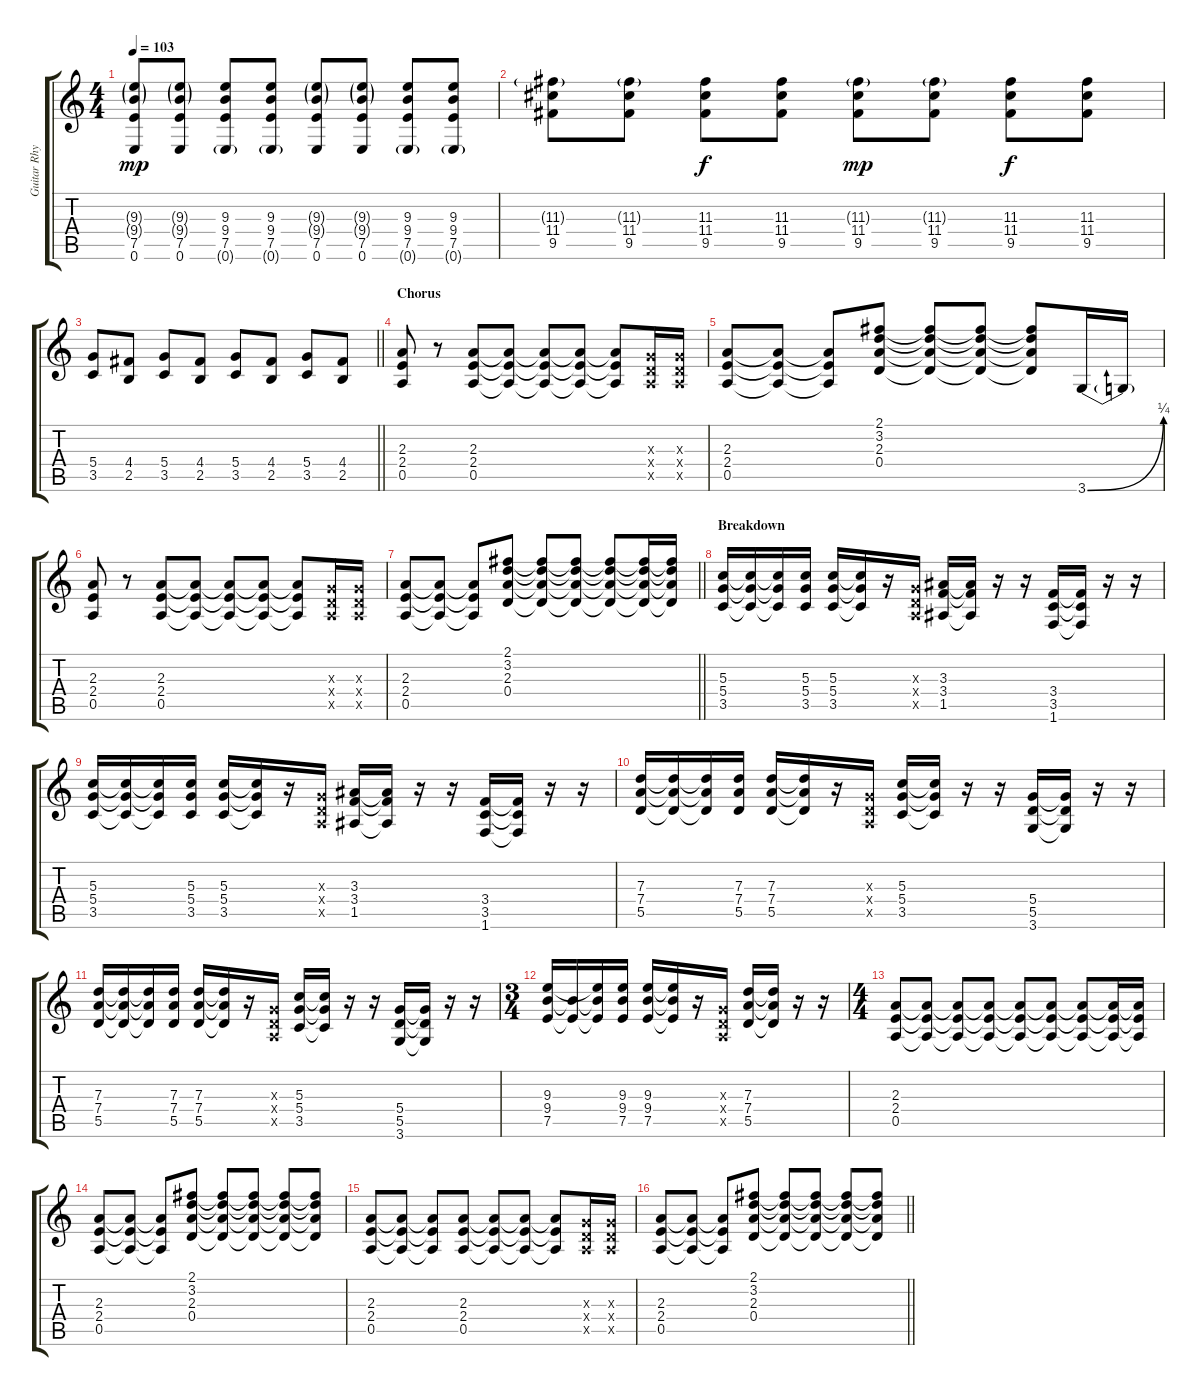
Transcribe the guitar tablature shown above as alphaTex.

\track ("Guitar Rhythm" "Guitar Rhy") {instrument overdrivenguitar}
\staff {score tabs}
\tuning (E4 B3 G3 D3 A2 E2) {hide}
\ts (4 4)
\tempo 103
\clef g2
\ks c
(9.3{g} 9.4{g} 7.5 0.6).8{dy mp} (9.3{g} 9.4{g} 7.5 0.6).8 (9.3 9.4 7.5 0.6{g}).8 (9.3 9.4 7.5 0.6{g}).8 (9.3{g} 9.4{g} 7.5 0.6).8 (9.3{g} 9.4{g} 7.5 0.6).8 (9.3 9.4 7.5 0.6{g}).8 (9.3 9.4 7.5 0.6{g}).8 |
(11.3{g} 11.4 9.5).8 (11.3{g} 11.4 9.5).8 (11.3 11.4 9.5).8{dy f} (11.3 11.4 9.5).8 (11.3{g} 11.4 9.5).8{dy mp} (11.3{g} 11.4 9.5).8 (11.3 11.4 9.5).8{dy f} (11.3 11.4 9.5).8 |
\barLineRight lightlight
(5.4 3.5).8 (4.4 2.5).8 (5.4 3.5).8 (4.4 2.5).8 (5.4 3.5).8 (4.4 2.5).8 (5.4 3.5).8 (4.4 2.5).8 |
\section ("" "Chorus")
(2.3 2.4 0.5).8 r.8 (2.3 2.4 0.5).8 (2.3{t} 2.4{t} 0.5{t}).8 (2.3{t} 2.4{t} 0.5{t}).8 (2.3{t} 2.4{t} 0.5{t}).8 (2.3{t} 2.4{t} 0.5{t}).8 (0.3{x} 0.4{x} 0.5{x}).16 (0.3{x} 0.4{x} 0.5{x}).16 |
(2.3 2.4 0.5).8 (2.3{t} 2.4{t} 0.5{t}).8 (2.3{t} 2.4{t} 0.5{t}).8 (2.1 3.2 2.3 0.4).8 (2.1{t} 3.2{t} 2.3{t} 0.4{t}).8 (2.1{t} 3.2{t} 2.3{t} 0.4{t}).8 (2.1{t} 3.2{t} 2.3{t} 0.4{t}).8 3.6{be (bend 0 0 60 1)}.16 3.6{t}.16 |
(2.3 2.4 0.5).8 r.8 (2.3 2.4 0.5).8 (2.3{t} 2.4{t} 0.5{t}).8 (2.3{t} 2.4{t} 0.5{t}).8 (2.3{t} 2.4{t} 0.5{t}).8 (2.3{t} 2.4{t} 0.5{t}).8 (0.3{x} 0.4{x} 0.5{x}).16 (0.3{x} 0.4{x} 0.5{x}).16 |
\barLineRight lightlight
(2.3 2.4 0.5).8 (2.3{t} 2.4{t} 0.5{t}).8 (2.3{t} 2.4{t} 0.5{t}).8 (2.1 3.2 2.3 0.4).8 (2.1{t} 3.2{t} 2.3{t} 0.4{t}).8 (2.1{t} 3.2{t} 2.3{t} 0.4{t}).8 (2.1{t} 3.2{t} 2.3{t} 0.4{t}).8 (2.1{t} 3.2{t} 2.3{t} 0.4{t}).16 (2.1{t} 3.2{t} 2.3{t} 0.4{t}).16 |
\section ("" "Breakdown")
(5.3 5.4 3.5).16 (5.3{t} 5.4{t} 3.5{t}).16 (5.3{t} 5.4{t} 3.5{t}).16 (5.3 5.4 3.5).16 (5.3 5.4 3.5).16 (5.3{t} 5.4{t} 3.5{t}).16 r.16 (0.3{x} 0.4{x} 0.5{x}).16 (3.3 3.4 1.5).16 (3.3{t} 3.4{t} 1.5{t}).16 r.16 r.16 (3.4 3.5 1.6).16 (3.4{t} 3.5{t} 1.6{t}).16 r.16 r.16 |
(5.3 5.4 3.5).16 (5.3{t} 5.4{t} 3.5{t}).16 (5.3{t} 5.4{t} 3.5{t}).16 (5.3 5.4 3.5).16 (5.3 5.4 3.5).16 (5.3{t} 5.4{t} 3.5{t}).16 r.16 (0.3{x} 0.4{x} 0.5{x}).16 (3.3 3.4 1.5).16 (3.3{t} 3.4{t} 1.5{t}).16 r.16 r.16 (3.4 3.5 1.6).16 (3.4{t} 3.5{t} 1.6{t}).16 r.16 r.16 |
(7.3 7.4 5.5).16 (7.3{t} 7.4{t} 5.5{t}).16 (7.3{t} 7.4{t} 5.5{t}).16 (7.3 7.4 5.5).16 (7.3 7.4 5.5).16 (7.3{t} 7.4{t} 5.5{t}).16 r.16 (0.3{x} 0.4{x} 0.5{x}).16 (5.3 5.4 3.5).16 (5.3{t} 5.4{t} 3.5{t}).16 r.16 r.16 (5.4 5.5 3.6).16 (5.4{t} 5.5{t} 3.6{t}).16 r.16 r.16 |
(7.3 7.4 5.5).16 (7.3{t} 7.4{t} 5.5{t}).16 (7.3{t} 7.4{t} 5.5{t}).16 (7.3 7.4 5.5).16 (7.3 7.4 5.5).16 (7.3{t} 7.4{t} 5.5{t}).16 r.16 (0.3{x} 0.4{x} 0.5{x}).16 (5.3 5.4 3.5).16 (5.3{t} 5.4{t} 3.5{t}).16 r.16 r.16 (5.4 5.5 3.6).16 (5.4{t} 5.5{t} 3.6{t}).16 r.16 r.16 |
\ts (3 4)
(9.3 9.4 7.5).16 (9.4{t} 7.5{t}).16 (9.3{t} 9.4{t} 7.5{t}).16 (9.3 9.4 7.5).16 (9.3 9.4 7.5).16 (9.3{t} 9.4{t} 7.5{t}).16 r.16 (0.3{x} 0.4{x} 0.5{x}).16 (7.3 7.4 5.5).16 (7.3{t} 7.4{t} 5.5{t}).16 r.16 r.16 |
\ts (4 4)
(2.3 2.4 0.5).8 (2.3{t} 2.4{t} 0.5{t}).8 (2.3{t} 2.4{t} 0.5{t}).8 (2.3{t} 2.4{t} 0.5{t}).8 (2.3{t} 2.4{t} 0.5{t}).8 (2.3{t} 2.4{t} 0.5{t}).8 (2.3{t} 2.4{t} 0.5{t}).8 (2.3{t} 2.4{t} 0.5{t}).16 (2.3{t} 2.4{t} 0.5{t}).16 |
(2.3 2.4 0.5).8 (2.3{t} 2.4{t} 0.5{t}).8 (2.3{t} 2.4{t} 0.5{t}).8 (2.1 3.2 2.3 0.4).8 (2.1{t} 3.2{t} 2.3{t} 0.4{t}).8 (2.1{t} 3.2{t} 2.3{t} 0.4{t}).8 (2.1{t} 3.2{t} 2.3{t} 0.4{t}).8 (2.1{t} 3.2{t} 2.3{t} 0.4{t}).8 |
(2.3 2.4 0.5).8 (2.3{t} 2.4{t} 0.5{t}).8 (2.3{t} 2.4{t} 0.5{t}).8 (2.3 2.4 0.5).8 (2.3{t} 2.4{t} 0.5{t}).8 (2.3{t} 2.4{t} 0.5{t}).8 (2.3{t} 2.4{t} 0.5{t}).8 (0.3{x} 0.4{x} 0.5{x}).16 (0.3{x} 0.4{x} 0.5{x}).16 |
\barLineRight lightlight
(2.3 2.4 0.5).8 (2.3{t} 2.4{t} 0.5{t}).8 (2.3{t} 2.4{t} 0.5{t}).8 (2.1 3.2 2.3 0.4).8 (2.1{t} 3.2{t} 2.3{t} 0.4{t}).8 (2.1{t} 3.2{t} 2.3{t} 0.4{t}).8 (2.1{t} 3.2{t} 2.3{t} 0.4{t}).8 (2.1{t} 3.2{t} 2.3{t} 0.4{t}).8
